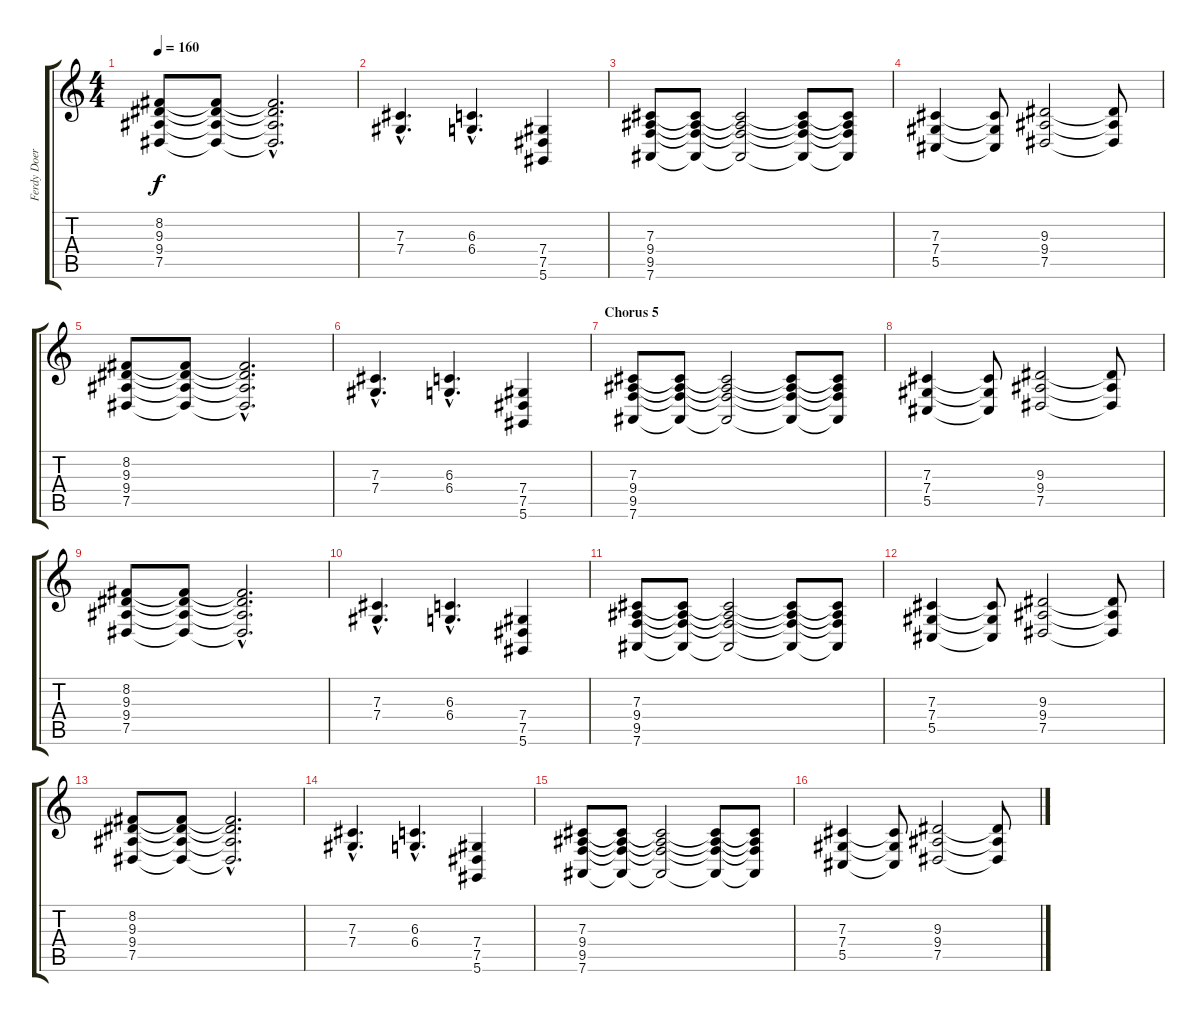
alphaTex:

\track ("Ferdy Doernberg - Keyboards" "Ferdy Doer") {instrument stringensemble1}
\staff {score tabs}
\tuning (Eb4 Bb3 Gb3 Db3 Ab2 Eb2) {hide}
\ts (4 4)
\tempo 160
\clef g2
\ks c
(8.2 9.3 9.4 7.5).8{dy f} (8.2{t} 9.3{t} 9.4{t} 7.5{t}).8 (8.2{hac t} 9.3{hac t} 9.4{hac t} 7.5{hac t}).2{d} |
(7.3{hac} 7.4{hac}).4{d} (6.3{hac} 6.4{hac}).4{d} (7.4 7.5 5.6).4 |
(7.3 9.4 9.5 7.6).8 (7.3{t} 9.4{t} 9.5{t} 7.6{t}).8 (7.3{t} 9.4{t} 9.5{t} 7.6{t}).2 (7.3{t} 9.4{t} 9.5{t} 7.6{t}).8 (7.3{t} 9.4{t} 9.5{t} 7.6{t}).8 |
(7.3 7.4 5.5).4 (7.3{t} 7.4{t} 5.5{t}).8 (9.3 9.4 7.5).2 (9.3{t} 9.4{t} 7.5{t}).8 |
(8.2 9.3 9.4 7.5).8 (8.2{t} 9.3{t} 9.4{t} 7.5{t}).8 (8.2{hac t} 9.3{hac t} 9.4{hac t} 7.5{hac t}).2{d} |
(7.3{hac} 7.4{hac}).4{d} (6.3{hac} 6.4{hac}).4{d} (7.4 7.5 5.6).4 |
\section ("" "Chorus 5")
(7.3 9.4 9.5 7.6).8 (7.3{t} 9.4{t} 9.5{t} 7.6{t}).8 (7.3{t} 9.4{t} 9.5{t} 7.6{t}).2 (7.3{t} 9.4{t} 9.5{t} 7.6{t}).8 (7.3{t} 9.4{t} 9.5{t} 7.6{t}).8 |
(7.3 7.4 5.5).4 (7.3{t} 7.4{t} 5.5{t}).8 (9.3 9.4 7.5).2 (9.3{t} 9.4{t} 7.5{t}).8 |
(8.2 9.3 9.4 7.5).8 (8.2{t} 9.3{t} 9.4{t} 7.5{t}).8 (8.2{hac t} 9.3{hac t} 9.4{hac t} 7.5{hac t}).2{d} |
(7.3{hac} 7.4{hac}).4{d} (6.3{hac} 6.4{hac}).4{d} (7.4 7.5 5.6).4 |
(7.3 9.4 9.5 7.6).8 (7.3{t} 9.4{t} 9.5{t} 7.6{t}).8 (7.3{t} 9.4{t} 9.5{t} 7.6{t}).2 (7.3{t} 9.4{t} 9.5{t} 7.6{t}).8 (7.3{t} 9.4{t} 9.5{t} 7.6{t}).8 |
(7.3 7.4 5.5).4 (7.3{t} 7.4{t} 5.5{t}).8 (9.3 9.4 7.5).2 (9.3{t} 9.4{t} 7.5{t}).8 |
(8.2 9.3 9.4 7.5).8 (8.2{t} 9.3{t} 9.4{t} 7.5{t}).8 (8.2{hac t} 9.3{hac t} 9.4{hac t} 7.5{hac t}).2{d} |
(7.3{hac} 7.4{hac}).4{d} (6.3{hac} 6.4{hac}).4{d} (7.4 7.5 5.6).4 |
(7.3 9.4 9.5 7.6).8 (7.3{t} 9.4{t} 9.5{t} 7.6{t}).8 (7.3{t} 9.4{t} 9.5{t} 7.6{t}).2 (7.3{t} 9.4{t} 9.5{t} 7.6{t}).8 (7.3{t} 9.4{t} 9.5{t} 7.6{t}).8 |
(7.3 7.4 5.5).4 (7.3{t} 7.4{t} 5.5{t}).8 (9.3 9.4 7.5).2 (9.3{t} 9.4{t} 7.5{t}).8
